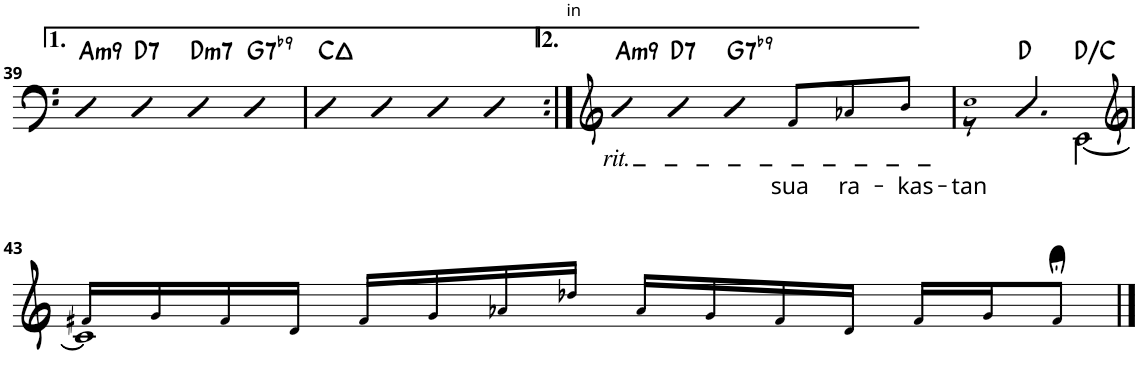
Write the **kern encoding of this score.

**kern	**text	**harte
*part1	*part1	*part1
*staff1	*staff1	*
*I"Piano	*	*
*I'Pno.	*	*
!!LO:PB:g=z
*clefF4	*	*
*k[]	*	*
*M4/4	*	*
*met(c)	*	*
=39	=39	=39
!	!	!LO:H:kt=m9
4DD	.	A:min9
!	!	!LO:H:kt=7
4DD	.	D:7
!	!	!LO:H:kt=m7
4DD	.	D:min7
!	!	!LO:H:kt=7
4DD	.	G:7(b9)
=40	=40	=40
4DD	.	C:maj
4DD	.	.
4DD	.	.
4DD	.	.
=41:|!	=41:|!	=41:|!
*clefG2	*	*
!LO:TX:b:i:t=rit.	!	!LO:H:kt=m9
4DD	.	A:min9
!	!	!LO:H:kt=7
4DD	.	D:7
!	!	!LO:H:kt=7
8DD	.	G:7(b9)
!	!LO:LY:b	!
8f!/L	sua	.
!	!LO:LY:b	!
8a-X!/	ra-	.
!	!LO:LY:b	!
8b!/J	-kas-	.
=42	=42	=42
!	!LO:LY:b	!
*^	*	*
1cc!	8r	-tan	.
.	4.b/	.	D:maj
.	[2c\	.	D:maj/b7
!!LO:LB:g=z	!!
=43	=43	=43	=43
*clefG2	*	*	*
16f#X!/LL	1c]	.	.
16g!/	.	.	.
16f#!/	.	.	.
16d!/JJ	.	.	.
16f#!/LL	.	.	.
16g!/	.	.	.
16a-X!/	.	.	.
16dd-X!/JJ	.	.	.
16a-!/LL	.	.	.
16g!/	.	.	.
16f#!/	.	.	.
16d!/JJ	.	.	.
16f#!/LL	.	.	.
16g!/J	.	.	.
8f#;<!/J	.	.	.
*v	*v	*	*
==	==	==
*-	*-	*-
